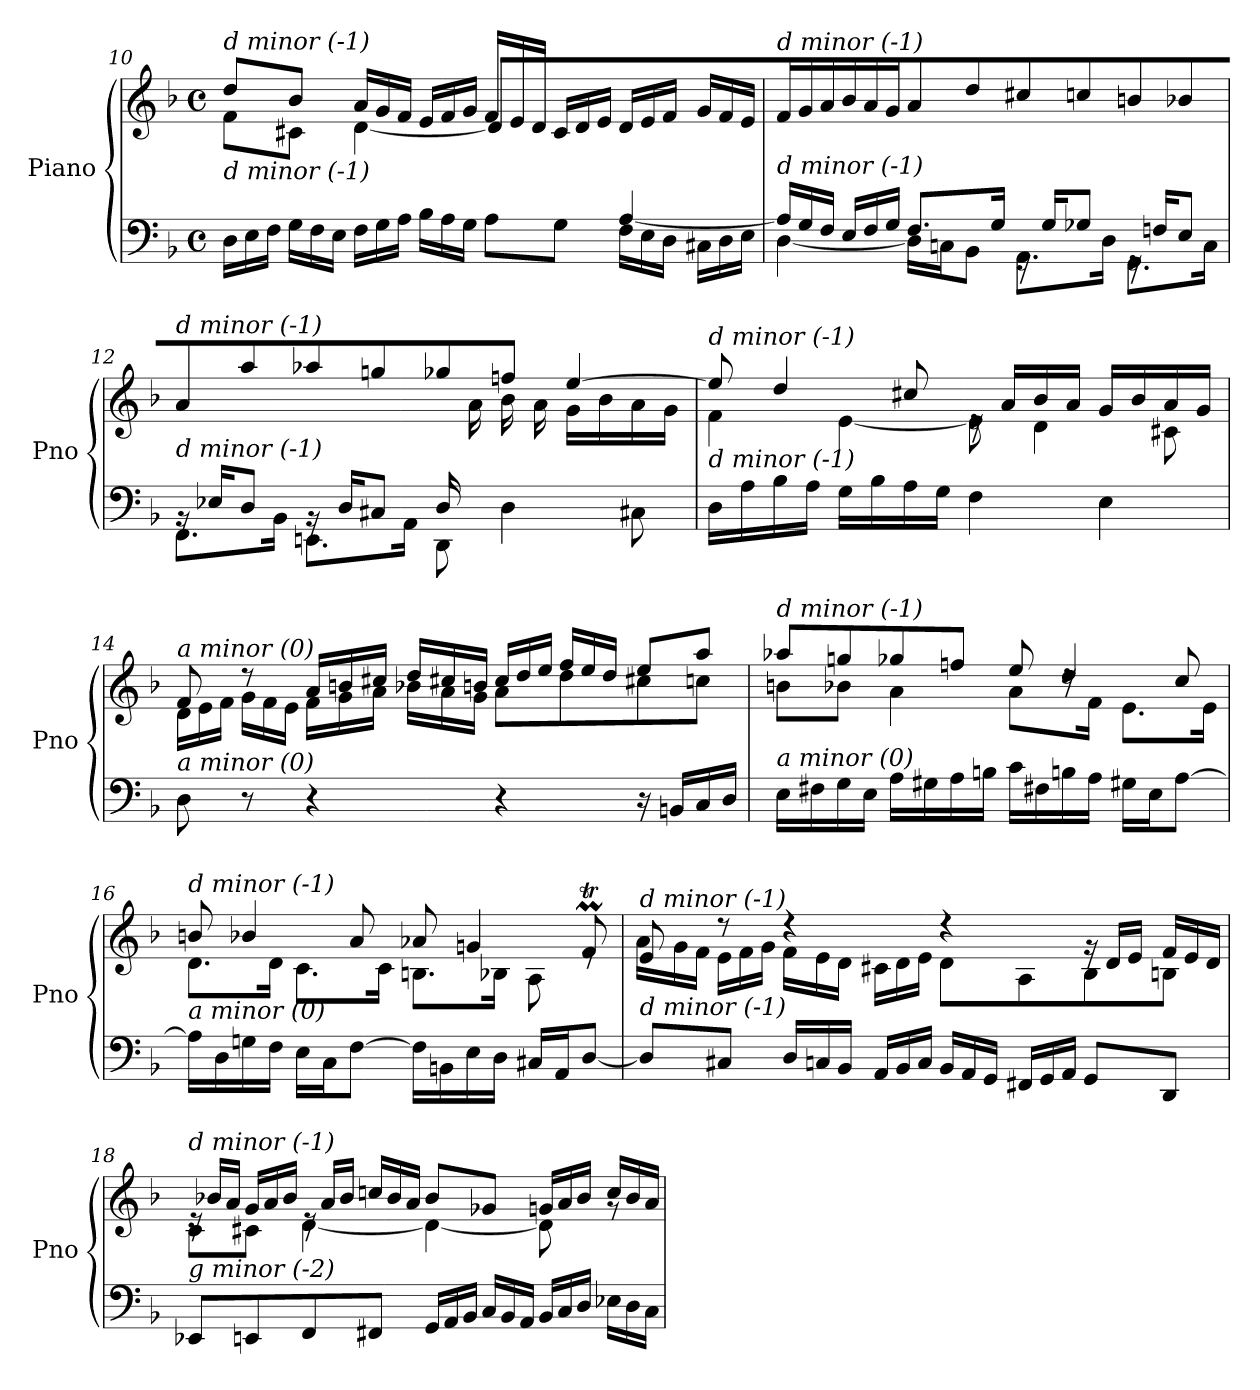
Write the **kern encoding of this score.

**kern	**kern
*part1	*part1
*staff2	*staff1
*I"Piano	*
*I'Pno	*
!!LO:LB:g=z
*clefF4	*clefG2
*k[b-]	*k[b-]
*M4/4	*M4/4
*met(c)	*met(c)
=10	=10
*^	*
*	*Xtuplet	*
*	*^	*^
*	*	*	*	*^
!	!	!	!LO:TX:i:t=d minor (-1)	!	!
!LO:TX:i:t=d minor (-1)	!	!	!	!	!
2ryy	24D\LL	2.ryy	8dd/L	8f\L	2.ryy
.	24E\	.	.	.	.
.	24F\JJ	.	.	.	.
.	24G\LL	.	8b-/J	8c#X\J	.
.	24F\	.	.	.	.
.	24E\JJ	.	.	.	.
*	*	*	*Xtuplet	*	*
.	24F\LL	.	24a/LL	[4d\	.
.	24G\	.	24g/	.	.
.	24A\JJ	.	24f/JJ	.	.
.	24B-\LL	.	24e/LL	.	.
.	24A\	.	24f/	.	.
.	24G\JJ	.	24g/JJ	.	.
8ryy	8A\L	.	24f/LL	8d\L]	.
.	.	.	24e/	.	.
.	.	.	24d/JJ	.	.
8B-/J	8G\J	.	24c#/LL	8ryy	.
.	.	.	24d/	.	.
.	.	.	24e/JJ	.	.
4ryy	[4A/	24F\LL	24d/LL	4ryy	4ryy
.	.	24E\	24e/	.	.
.	.	24D\JJ	24f/JJ	.	.
.	.	24C#X\LL	24g/LL	.	.
.	.	24D\	24f/	.	.
.	.	24E\JJ	24e/JJ	.	.
*	*	*	*v	*v	*v
=11	=11	=11	=11
!	!	!	!LO:TX:i:t=d minor (-1)
!LO:TX:i:t=d minor (-1)	!	!	!
*	*v	*v	*
24A/LL]	[4D\	24f/LL
24G/	.	24g/
24F/JJ	.	24a/JJ
24E/LL	.	24b-/LL
24F/	.	24a/
24G/JJ	.	24g/JJ
8.F/L	16D\LL]	8a/L
.	16Cn\J	.
.	8BB-\J	8dd/J
16G/Jk	.	.
16rGG	8.AA\L	8cc#X/L
16G/KL	.	.
8G-Xi/J	.	8ccn/
.	16D\Jk	.
16rGG	8.GG\L	8bn/
16Fn/KL	.	.
8E/J	.	8b-X/J
.	16C\Jk	.
!!LO:PB:g=z
=12	=12	=12
*	*^	*^
*	*	*	*	*^
!	!	!	!LO:TX:i:t=d minor (-1)	!	!
!LO:TX:i:t=d minor (-1)	!	!	!	!	!
2.ryy	16rBB	8.FF\L	8a/L	2.ryy	2ryy
.	16E-X/KL	.	.	.	.
.	8D/J	.	8aa/	.	.
.	.	16BB-\Jk	.	.	.
.	16rBB	8.EEn\L	8aa-Xi/	.	.
.	16D/KL	.	.	.	.
.	8C#X/J	.	8ggn/J	.	.
.	.	16AA\Jk	.	.	.
.	16D/LL	8DD\	8gg-Xi/L	.	16ryy
.	8.ryy	.	.	.	16a\
.	.	4D\	8ffn/J	.	16b-\
.	.	.	.	.	16a\JJ
4ryy	4ryy	.	[4ee/	16g\LL	4ryy
.	.	.	.	16b-\	.
.	.	8C#X\	.	16a\	.
.	.	.	.	16g\JJ	.
*v	*v	*v	*	*	*
*	*	*v	*v
=13	=13	=13
!	!LO:TX:i:t=d minor (-1)	!
!LO:TX:i:t=d minor (-1)	!	!
16D\LL	8ee/]	4f\
16A\	.	.
16B-\	4dd/	.
16A\JJ	.	.
16G\LL	.	[4e\
16B-\	.	.
16A\	8cc#X/	.
16G\JJ	.	.
4F\	16re	8e\]
.	16a/LL	.
.	16b-/	4d\
.	16a/JJ	.
4E\	16g/LL	.
.	16b-/	.
.	16a/	8c#X\
.	16g/JJ	.
!!LO:LB:g=z	!!
=14	=14	=14
!	!LO:TX:i:t=a minor (0)	!
!LO:TX:i:t=a minor (0)	!	!
8D\	8f/	24d\LL
.	.	24e\
.	.	24f\JJ
8r	8r	24g\LL
.	.	24f\
.	.	24e\JJ
4r	24a/LL	24f\LL
.	24bn/	24g\
.	24cc#X/JJ	24a\JJ
.	24dd/LL	24b-X\LL
.	24cc#X/	24a\
.	24bn/JJ	24g\JJ
4r	24cc#/LL	8a\L
.	24dd/	.
.	24ee/JJ	.
.	24ff/LL	8dd\
.	24ee/	.
.	24dd/JJ	.
16r	8ee/L	8cc#X\
16BBn/LL	.	.
16C/	8aa/J	8ccn\J
16D/JJ	.	.
=15	=15	=15
!	!LO:TX:i:t=d minor (-1)	!
!LO:TX:i:t=a minor (0)	!	!
16E\LL	8aa-Xi/L	8bn\L
16F#X\	.	.
16G\	8ggn/	8b-X\J
16E\JJ	.	.
16A\LL	8gg-Xi/	4a\
16G#X\	.	.
16A\	8ffn/J	.
16Bn\JJ	.	.
16c\LL	8ee/	8a\L
16F#X\	.	.
16Bn\	4dd/	16rdd
16A\JJ	.	16f\Jk
16G#X\LL	.	8.e\L
16E\J	.	.
[8A\J	8cc/	.
.	.	16e\Jk
!!LO:LB:g=z	!!
=16	=16	=16
!	!LO:TX:i:t=d minor (-1)	!
!LO:TX:i:t=a minor (0)	!	!
16A\LL]	8bn/	8.d\L
16D\	.	.
16Gn\	4b-X/	.
16F\JJ	.	16d\Jk
16E\LL	.	8.c\L
16C\J	.	.
[8F\J	8a/	.
.	.	16c\Jk
16F\LL]	8a-Xi/	8.Bn\L
16BBn\	.	.
16E\	4gn/	.
16D\JJ	.	16B-X\Jk
16C#X/LL	.	8A\
16AA/J	.	.
[8D/J	8fTM/	8re
=17	=17	=17
!	!LO:TX:i:t=d minor (-1)	!
!LO:TX:i:t=d minor (-1)	!	!
8D/L]	8e/	24a\LL
.	.	24g\
.	.	24f\JJ
8C#X/J	8r	24e\LL
.	.	24f\
.	.	24g\JJ
24D/LL	4r	24f\LL
24Cn/	.	24e\
24BB-/JJ	.	24d\JJ
24AA/LL	.	24c#X\LL
24BB-/	.	24d\
24C/JJ	.	24e\JJ
24BB-/LL	4r	8d\L
24AA/	.	.
24GG/JJ	.	.
24FF#Xj/LL	.	8A\
24GG/	.	.
24AA/JJ	.	.
8GG/L	24rg	8B-\
.	24d/LL	.
.	24e/JJ	.
8DD/J	24f/LL	8Bn\J
.	24e/	.
.	24d/JJ	.
!!LO:LB:g=z	!!
=18	=18	=18
!	!LO:TX:i:t=d minor (-1)	!
!LO:TX:i:t=g minor (-2)	!	!
8EE-X/L	24re	8c\L
.	24b-X/LL	.
.	24a/JJ	.
8EEn/	24g/LL	8c#X\J
.	24a/	.
.	24b-/JJ	.
8FF/	24re	[4d\
.	24a/LL	.
.	24b-/JJ	.
8FF#X/J	24ccn/LL	.
.	24b-/	.
.	24a/JJ	.
24GG/LL	8b-/L	4d\_
24AA/	.	.
24BB-/JJ	.	.
24C/LL	8g-Xi/J	.
24BB-/	.	.
24AA/JJ	.	.
24BB-/LL	24g/LL	8d\]
24C/	24a/	.
24D/JJ	24b-/JJ	.
24E-X\LL	24cc/LL	8rg
24D\	24b-/	.
24C\JJ	24a/JJ	.
*	*v	*v
=	=
*-	*-
